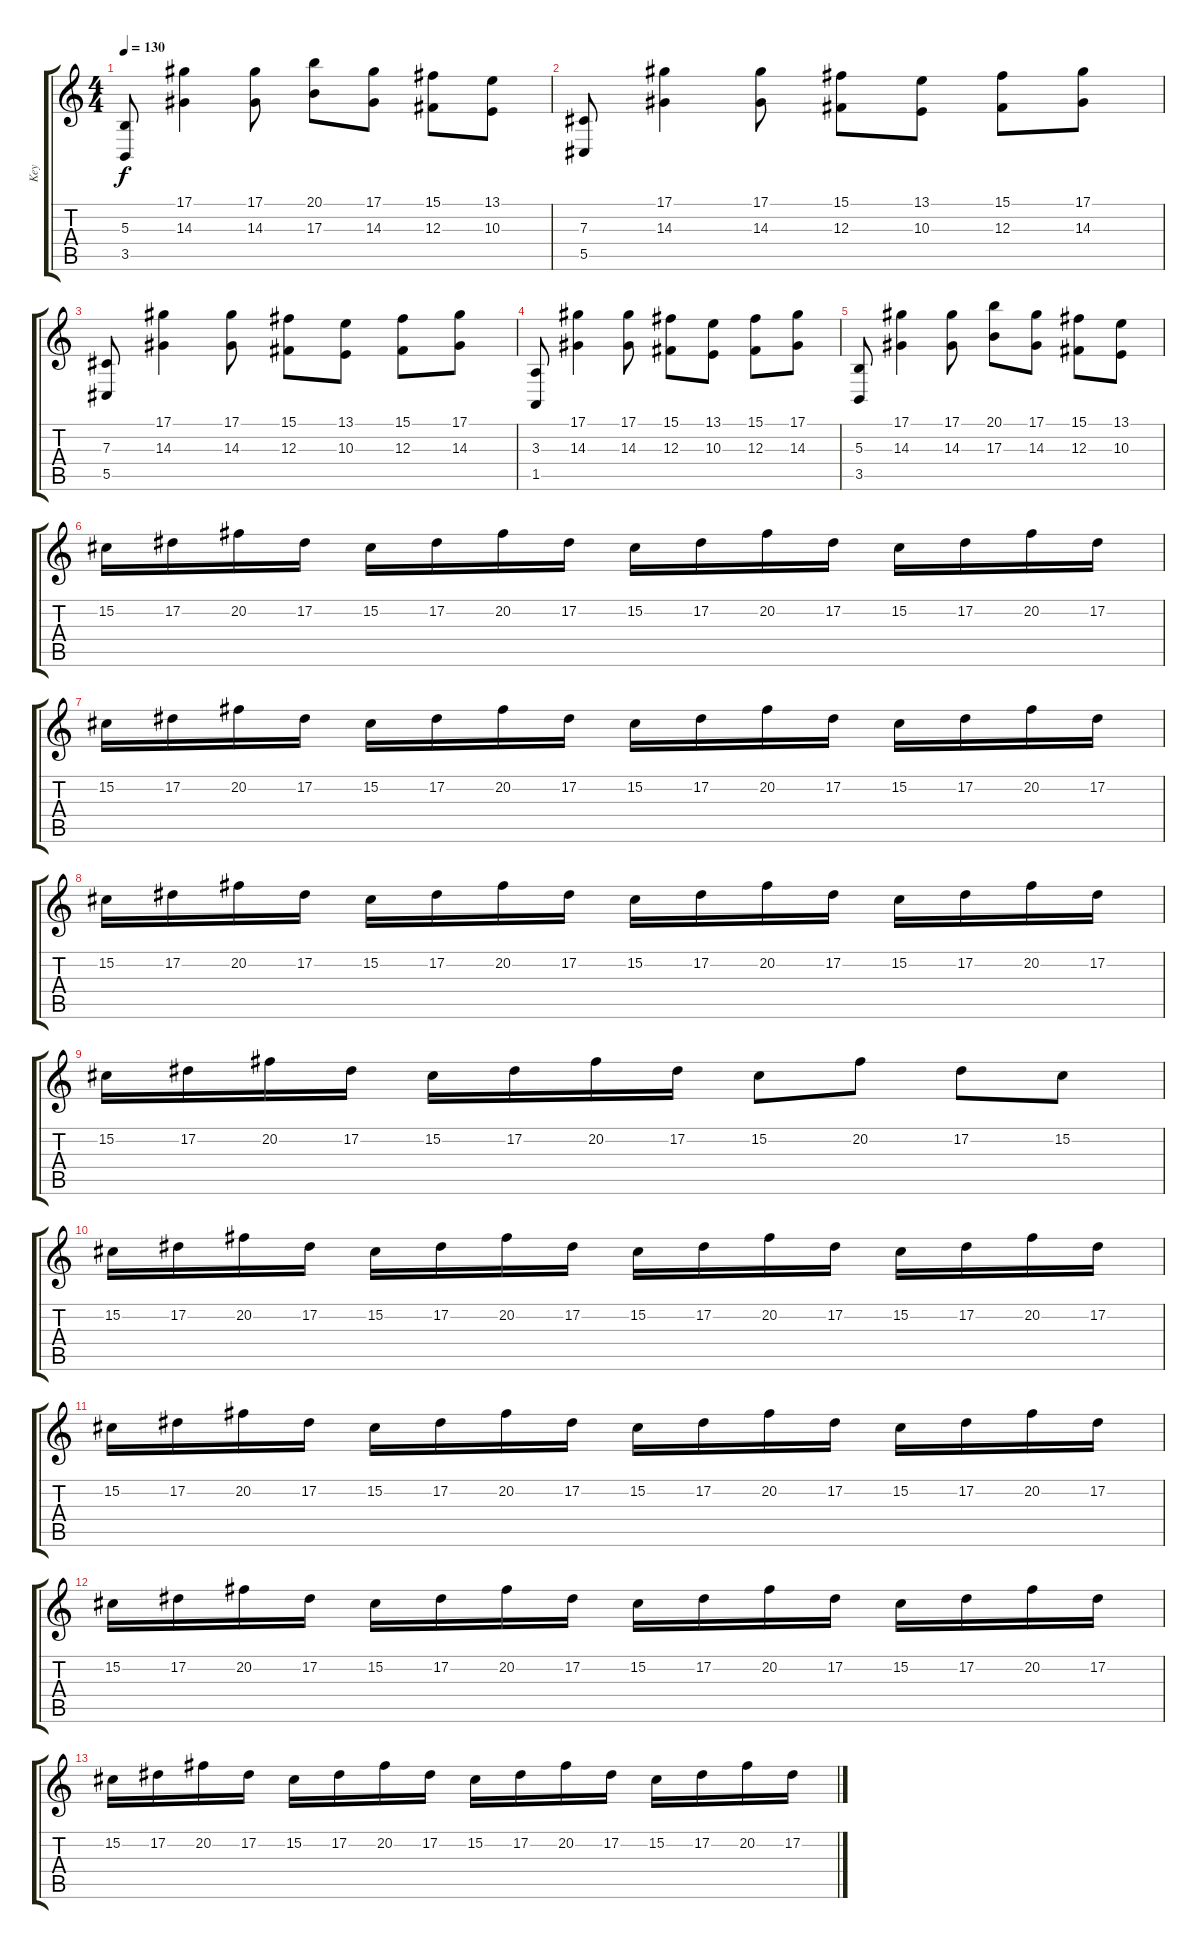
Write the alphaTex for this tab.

\track ("Key" "Key") {instrument lead3calliope}
\staff {score tabs}
\tuning (Eb4 Bb3 Gb3 Db3 Ab2 Db2) {hide}
\ts (4 4)
\tempo 130
\clef g2
\ks c
(5.3 3.5).8{dy f} (17.1 14.3).4 (17.1 14.3).8 (20.1 17.3).8 (17.1 14.3).8 (15.1 12.3).8 (13.1 10.3).8 |
(7.3 5.5).8 (17.1 14.3).4 (17.1 14.3).8 (15.1 12.3).8 (13.1 10.3).8 (15.1 12.3).8 (17.1 14.3).8 |
(7.3 5.5).8 (17.1 14.3).4 (17.1 14.3).8 (15.1 12.3).8 (13.1 10.3).8 (15.1 12.3).8 (17.1 14.3).8 |
(3.3 1.5).8 (17.1 14.3).4 (17.1 14.3).8 (15.1 12.3).8 (13.1 10.3).8 (15.1 12.3).8 (17.1 14.3).8 |
(5.3 3.5).8 (17.1 14.3).4 (17.1 14.3).8 (20.1 17.3).8 (17.1 14.3).8 (15.1 12.3).8 (13.1 10.3).8 |
15.2.16{volume 6 instrument brightacousticpiano} 17.2.16 20.2.16 17.2.16 15.2.16 17.2.16 20.2.16 17.2.16 15.2.16 17.2.16 20.2.16 17.2.16 15.2.16 17.2.16 20.2.16 17.2.16 |
15.2.16 17.2.16 20.2.16 17.2.16 15.2.16 17.2.16 20.2.16 17.2.16 15.2.16 17.2.16 20.2.16 17.2.16 15.2.16 17.2.16 20.2.16 17.2.16 |
15.2.16 17.2.16 20.2.16 17.2.16 15.2.16 17.2.16 20.2.16 17.2.16 15.2.16 17.2.16 20.2.16 17.2.16 15.2.16 17.2.16 20.2.16 17.2.16 |
15.2.16 17.2.16 20.2.16 17.2.16 15.2.16 17.2.16 20.2.16 17.2.16 15.2.8 20.2.8 17.2.8 15.2.8 |
15.2.16 17.2.16 20.2.16 17.2.16 15.2.16 17.2.16 20.2.16 17.2.16 15.2.16 17.2.16 20.2.16 17.2.16 15.2.16 17.2.16 20.2.16 17.2.16 |
15.2.16 17.2.16 20.2.16 17.2.16 15.2.16 17.2.16 20.2.16 17.2.16 15.2.16 17.2.16 20.2.16 17.2.16 15.2.16 17.2.16 20.2.16 17.2.16 |
15.2.16 17.2.16 20.2.16 17.2.16 15.2.16 17.2.16 20.2.16 17.2.16 15.2.16 17.2.16 20.2.16 17.2.16 15.2.16 17.2.16 20.2.16 17.2.16 |
15.2.16 17.2.16 20.2.16 17.2.16 15.2.16 17.2.16 20.2.16 17.2.16 15.2.16 17.2.16 20.2.16 17.2.16 15.2.16 17.2.16 20.2.16 17.2.16
